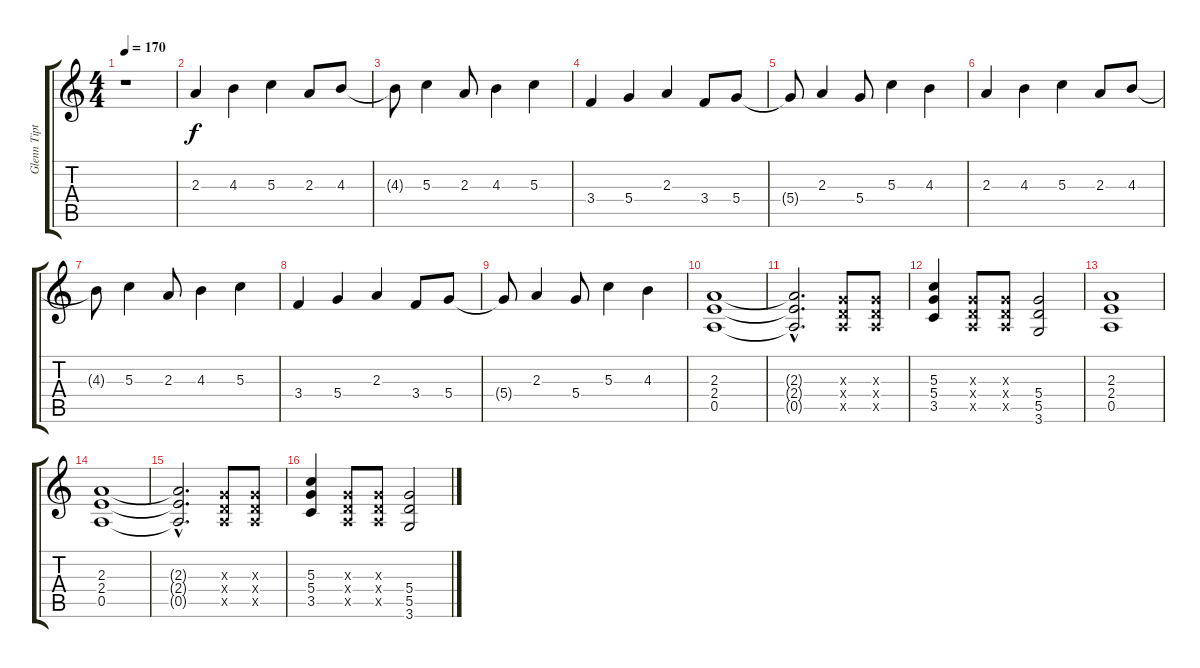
\track ("Glenn Tipton (Distortion Guitar)" "Glenn Tipt") {instrument distortionguitar}
\staff {score tabs}
\tuning (E4 B3 G3 D3 A2 E2) {hide}
\ts (4 4)
\tempo 170
\clef g2
\ks c
r.1{dy f instrument distortionguitar} |
2.3.4 4.3.4 5.3.4 2.3.8 4.3.8 |
4.3{t}.8 5.3.4 2.3.8 4.3.4 5.3.4 |
3.4.4 5.4.4 2.3.4 3.4.8 5.4.8 |
5.4{t}.8 2.3.4 5.4.8 5.3.4 4.3.4 |
2.3.4 4.3.4 5.3.4 2.3.8 4.3.8 |
4.3{t}.8 5.3.4 2.3.8 4.3.4 5.3.4 |
3.4.4 5.4.4 2.3.4 3.4.8 5.4.8 |
5.4{t}.8 2.3.4 5.4.8 5.3.4 4.3.4 |
(2.3 2.4 0.5).1 |
(2.3{hac t} 2.4{hac t} 0.5{hac t}).2{d} (0.3{x} 0.4{x} 0.5{x}).8 (0.3{x} 0.4{x} 0.5{x}).8 |
(5.3 5.4 3.5).4 (0.3{x} 0.4{x} 0.5{x}).8 (0.3{x} 0.4{x} 0.5{x}).8 (5.4 5.5 3.6).2 |
(2.3 2.4 0.5).1 |
(2.3 2.4 0.5).1 |
(2.3{hac t} 2.4{hac t} 0.5{hac t}).2{d} (0.3{x} 0.4{x} 0.5{x}).8 (0.3{x} 0.4{x} 0.5{x}).8 |
(5.3 5.4 3.5).4 (0.3{x} 0.4{x} 0.5{x}).8 (0.3{x} 0.4{x} 0.5{x}).8 (5.4 5.5 3.6).2
